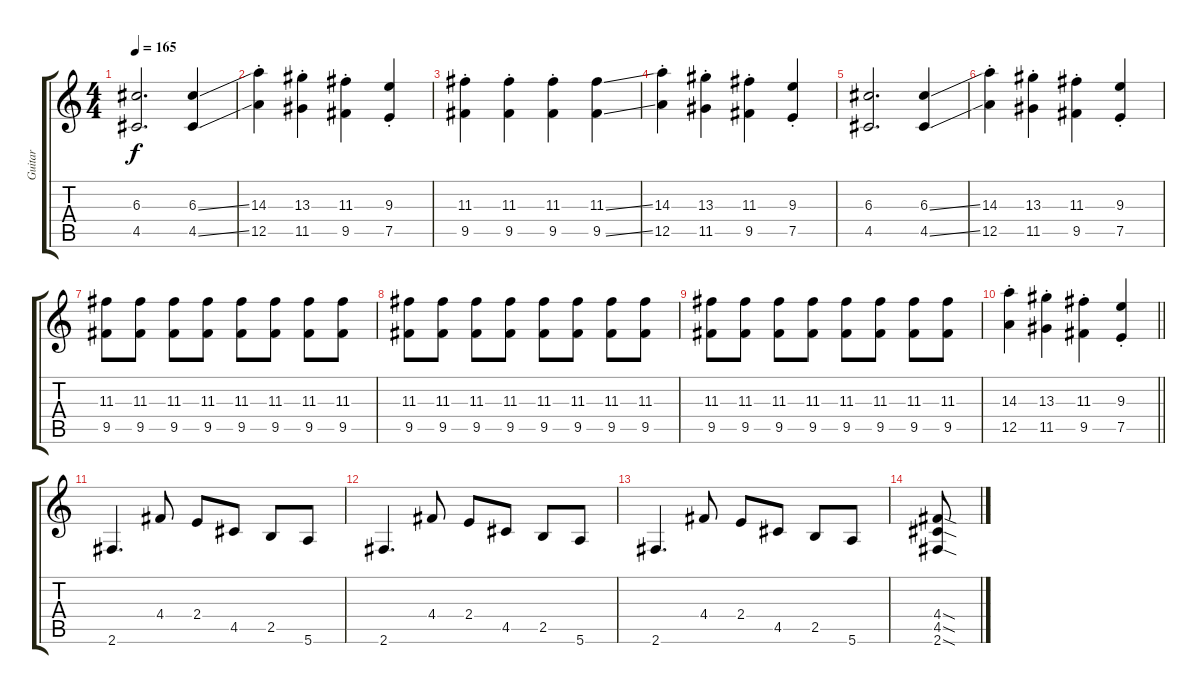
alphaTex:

\track ("Guitar" "Guitar") {instrument overdrivenguitar}
\staff {score tabs}
\tuning (E4 B3 G3 D3 A2 E2) {hide}
\ts (4 4)
\tempo 165
\clef g2
\ks c
(6.3 4.5).2{d dy f} (6.3{ss} 4.5{ss}).4 |
(14.3{st} 12.5{st}).4 (13.3{st} 11.5{st}).4 (11.3{st} 9.5{st}).4 (9.3{st} 7.5{st}).4 |
(11.3{st} 9.5{st}).4 (11.3{st} 9.5{st}).4 (11.3{st} 9.5{st}).4 (11.3{ss} 9.5{ss}).4 |
(14.3{st} 12.5{st}).4 (13.3{st} 11.5{st}).4 (11.3{st} 9.5{st}).4 (9.3{st} 7.5{st}).4 |
(6.3 4.5).2{d} (6.3{ss} 4.5{ss}).4 |
(14.3{st} 12.5{st}).4 (13.3{st} 11.5{st}).4 (11.3{st} 9.5{st}).4 (9.3{st} 7.5{st}).4 |
(11.3 9.5).8 (11.3 9.5).8 (11.3 9.5).8 (11.3 9.5).8 (11.3 9.5).8 (11.3 9.5).8 (11.3 9.5).8 (11.3 9.5).8 |
(11.3 9.5).8 (11.3 9.5).8 (11.3 9.5).8 (11.3 9.5).8 (11.3 9.5).8 (11.3 9.5).8 (11.3 9.5).8 (11.3 9.5).8 |
(11.3 9.5).8 (11.3 9.5).8 (11.3 9.5).8 (11.3 9.5).8 (11.3 9.5).8 (11.3 9.5).8 (11.3 9.5).8 (11.3 9.5).8 |
\barLineRight lightlight
(14.3{st} 12.5{st}).4 (13.3{st} 11.5{st}).4 (11.3{st} 9.5{st}).4 (9.3{st} 7.5{st}).4 |
2.6.4{d} 4.4.8 2.4.8 4.5.8 2.5.8 5.6.8 |
2.6.4{d} 4.4.8 2.4.8 4.5.8 2.5.8 5.6.8 |
2.6.4{d} 4.4.8 2.4.8 4.5.8 2.5.8 5.6.8 |
(4.4{sod} 4.5{sod} 2.6{sod}).8
